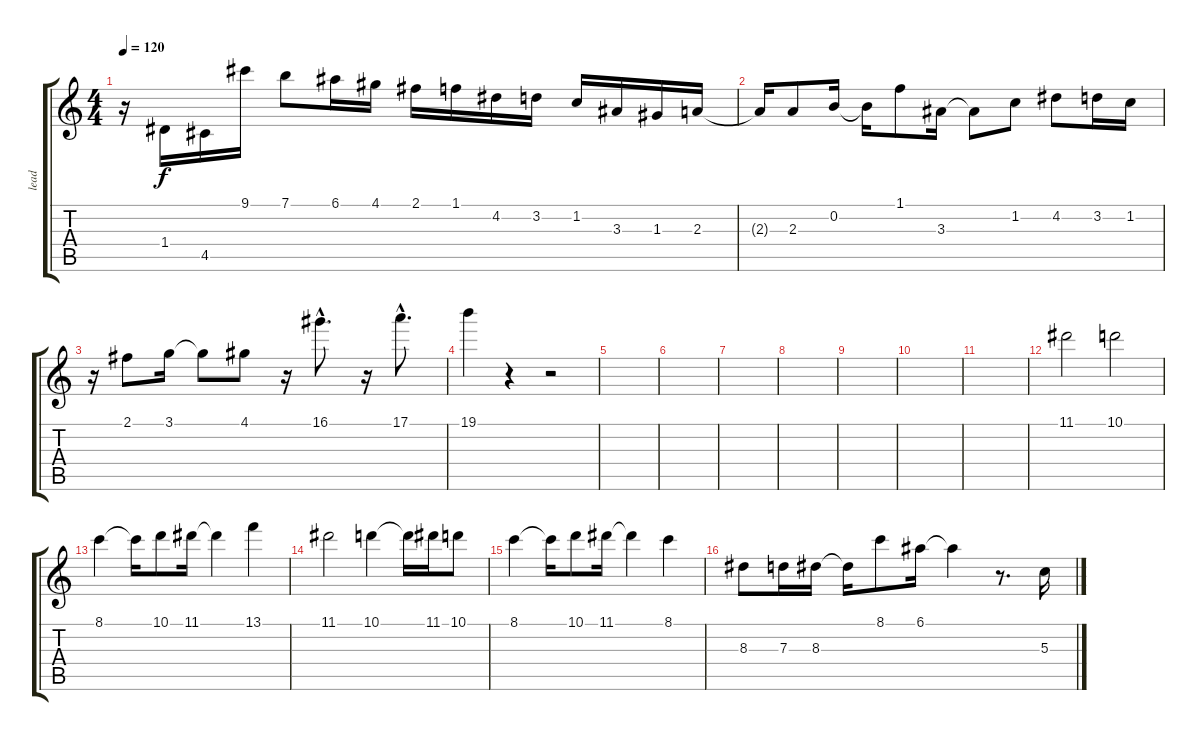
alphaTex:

\track ("lead" "lead") {instrument electricguitarjazz}
\staff {score tabs}
\tuning (E4 B3 G3 D3 A2 E2) {hide}
\ts (4 4)
\tempo 120
\clef g2
\ks c
r.16{dy f} 1.4.16 4.5.16 9.1.16 7.1.8 6.1.16 4.1.16 2.1.16 1.1.16 4.2.16 3.2.16 1.2.16 3.3.16 1.3.16 2.3.16 |
2.3{t}.16 2.3.8 0.2.16 0.2{t}.16 1.1.8 3.3.16 3.3{t}.8 1.2.8 4.2.8 3.2.16 1.2.16 |
r.16 2.1.8 3.1.16 3.1{t}.8 4.1.8 r.16 16.1{hac}.8{d} r.16 17.1{hac}.8{d} |
19.1.4 r.4 r.2 |
|
|
|
|
|
|
|
11.1.2 10.1.2 |
8.1.4 8.1{t}.16 10.1.8 11.1.16 11.1{t}.4 13.1.4 |
11.1.2 10.1.4 10.1{t}.16 11.1.16 10.1.8 |
8.1.4 8.1{t}.16 10.1.8 11.1.16 11.1{t}.4 8.1.4 |
8.3.8 7.3.16 8.3.16 8.3{t}.16 8.1.8 6.1.16 6.1{t}.4 r.8{d} 5.3.16
